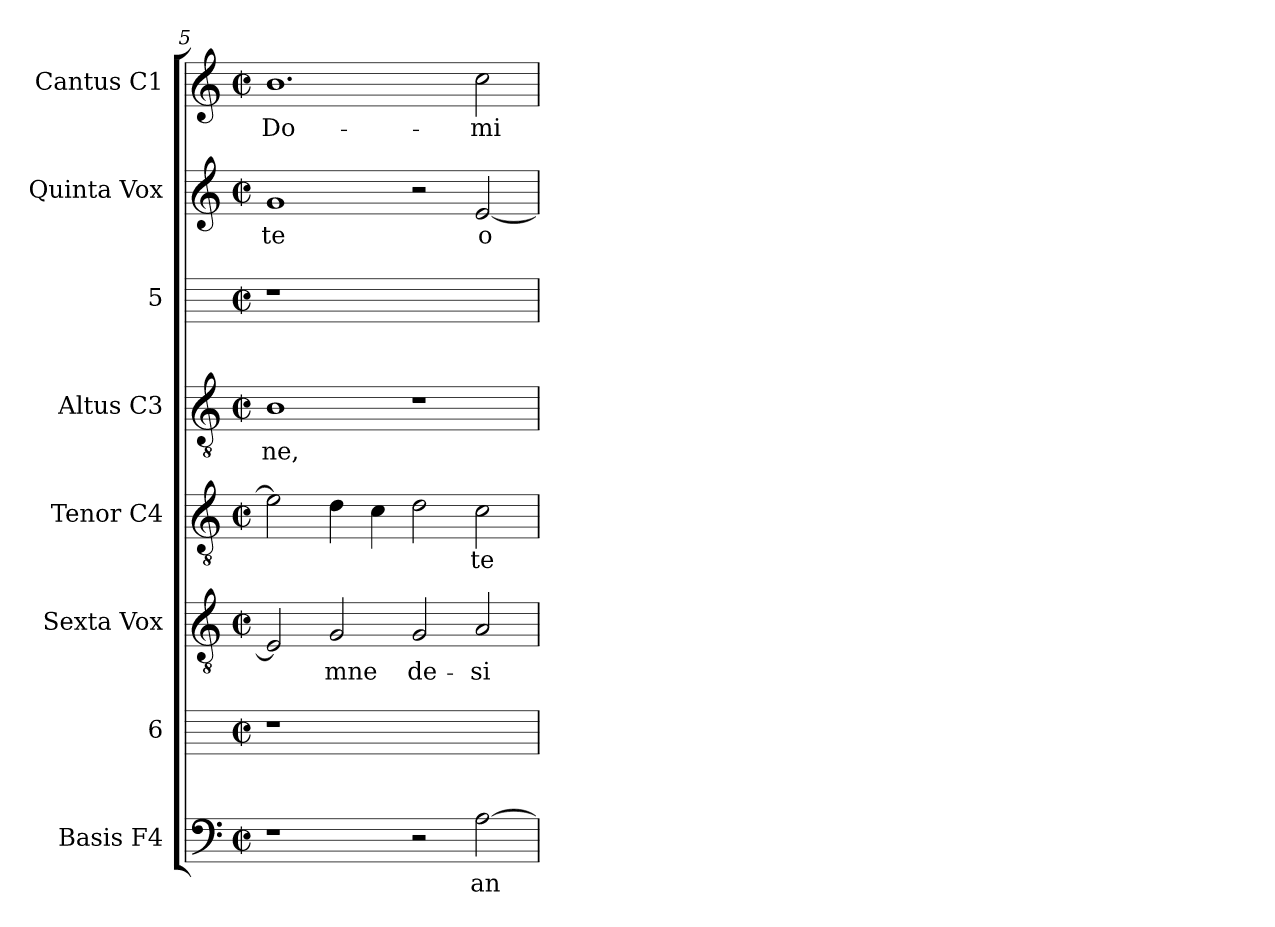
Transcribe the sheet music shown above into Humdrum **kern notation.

**kern	**text	**kern	**kern	**text	**kern	**text	**kern	**text	**kern	**kern	**text	**kern	**text
*part8	*part8	*part7	*part6	*part6	*part5	*part5	*part4	*part4	*part3	*part2	*part2	*part1	*part1
*staff8	*staff8	*staff7	*staff6	*staff6	*staff5	*staff5	*staff4	*staff4	*staff3	*staff2	*staff2	*staff1	*staff1
*I"Basis  F4	*	*I"6	*I"Sexta  Vox	*	*I"Tenor  C4	*	*I"Altus  C3	*	*I"5	*I"Quinta  Vox	*	*I"Cantus  C1	*
*I'B	*	*	*	*	*I'T	*	*I'A	*	*	*	*	*I'C	*
*clefF4	*	*	*clefGv2	*	*clefGv2	*	*clefGv2	*	*	*clefG2	*	*clefG2	*
*k[]	*	*k[]	*k[]	*	*k[]	*	*k[]	*	*k[]	*k[]	*	*k[]	*
*C:	*	*C:	*C:	*	*C:	*	*C:	*	*C:	*C:	*	*C:	*
*M2/2	*	*M2/2	*M2/2	*	*M2/2	*	*M2/2	*	*M2/2	*M2/2	*	*M2/2	*
*met(c|)	*	*met(c|)	*met(c|)	*	*met(c|)	*	*met(c|)	*	*met(c|)	*met(c|)	*	*met(c|)	*
=5	=5	=5	=5	=5	=5	=5	=5	=5	=5	=5	=5	=5	=5
!	!	!	!	!LO:LY:b:cj	!	!LO:LY:b:cj	!	!LO:LY:b:cj	!	!	!LO:LY:b:cj	!	!LO:LY:b:cj
1r	.	1r	2E/]	--	2e\]	--	1B	-ne,	1r	1g	te	1.b	Do-
!	!	!	!	!LO:LY:b:cj	!	!LO:LY:b:cj	!	!	!	!	!	!	!
.	.	.	2G/	-mne	4d\	--	.	.	.	.	.	.	.
!	!	!	!	!	!	!LO:LY:b:cj	!	!	!	!	!	!	!
.	.	.	.	.	4c\	--	.	.	.	.	.	.	.
!	!	!	!	!LO:LY:b:cj	!	!LO:LY:b:cj	!	!	!	!	!	!	!
2r	.	1ryy	2G/	de-	2d\	--	1r	.	1ryy	2r	.	.	.
!	!LO:LY:b:cj	!	!	!LO:LY:b:cj	!	!LO:LY:b:cj	!	!	!	!	!LO:LY:b:cj	!	!LO:LY:b:cj
[>2A\	an-	.	2A/	-si-	2c\	-te	.	.	.	[<2e/	o-	2cc\	-mi-
=	=	=	=	=	=	=	=	=	=	=	=	=	=
*-	*-	*-	*-	*-	*-	*-	*-	*-	*-	*-	*-	*-	*-
